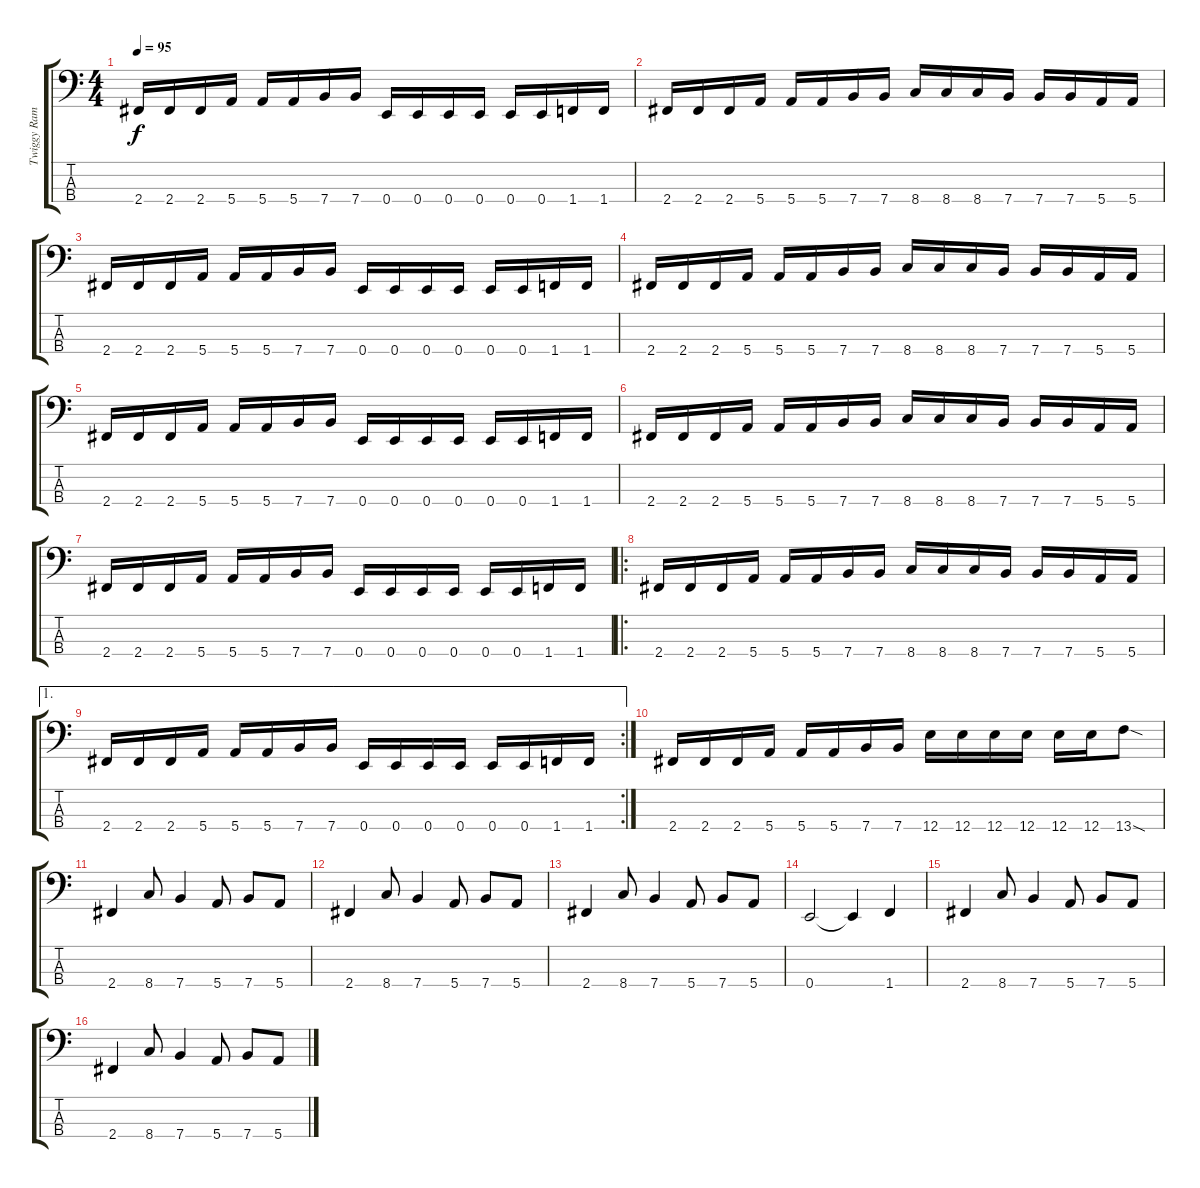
\track ("Twiggy Ramirez" "Twiggy Ram") {instrument electricbassfinger}
\staff {score tabs}
\tuning (G2 D2 A1 E1) {hide}
\ts (4 4)
\tempo 95
\clef f4
\ks c
2.4.16{dy f} 2.4.16 2.4.16 5.4.16 5.4.16 5.4.16 7.4.16 7.4.16 0.4.16 0.4.16 0.4.16 0.4.16 0.4.16 0.4.16 1.4.16 1.4.16 |
2.4.16 2.4.16 2.4.16 5.4.16 5.4.16 5.4.16 7.4.16 7.4.16 8.4.16 8.4.16 8.4.16 7.4.16 7.4.16 7.4.16 5.4.16 5.4.16 |
2.4.16 2.4.16 2.4.16 5.4.16 5.4.16 5.4.16 7.4.16 7.4.16 0.4.16 0.4.16 0.4.16 0.4.16 0.4.16 0.4.16 1.4.16 1.4.16 |
2.4.16 2.4.16 2.4.16 5.4.16 5.4.16 5.4.16 7.4.16 7.4.16 8.4.16 8.4.16 8.4.16 7.4.16 7.4.16 7.4.16 5.4.16 5.4.16 |
2.4.16 2.4.16 2.4.16 5.4.16 5.4.16 5.4.16 7.4.16 7.4.16 0.4.16 0.4.16 0.4.16 0.4.16 0.4.16 0.4.16 1.4.16 1.4.16 |
2.4.16 2.4.16 2.4.16 5.4.16 5.4.16 5.4.16 7.4.16 7.4.16 8.4.16 8.4.16 8.4.16 7.4.16 7.4.16 7.4.16 5.4.16 5.4.16 |
2.4.16 2.4.16 2.4.16 5.4.16 5.4.16 5.4.16 7.4.16 7.4.16 0.4.16 0.4.16 0.4.16 0.4.16 0.4.16 0.4.16 1.4.16 1.4.16 |
\ro
2.4.16 2.4.16 2.4.16 5.4.16 5.4.16 5.4.16 7.4.16 7.4.16 8.4.16 8.4.16 8.4.16 7.4.16 7.4.16 7.4.16 5.4.16 5.4.16 |
\ae 1
\rc 2
2.4.16 2.4.16 2.4.16 5.4.16 5.4.16 5.4.16 7.4.16 7.4.16 0.4.16 0.4.16 0.4.16 0.4.16 0.4.16 0.4.16 1.4.16 1.4.16 |
2.4.16 2.4.16 2.4.16 5.4.16 5.4.16 5.4.16 7.4.16 7.4.16 12.4.16 12.4.16 12.4.16 12.4.16 12.4.16 12.4.16 13.4{sod}.8 |
2.4.4 8.4.8 7.4.4 5.4.8 7.4.8 5.4.8 |
2.4.4 8.4.8 7.4.4 5.4.8 7.4.8 5.4.8 |
2.4.4 8.4.8 7.4.4 5.4.8 7.4.8 5.4.8 |
0.4.2 0.4{t}.4 1.4.4 |
2.4.4 8.4.8 7.4.4 5.4.8 7.4.8 5.4.8 |
2.4.4 8.4.8 7.4.4 5.4.8 7.4.8 5.4.8
